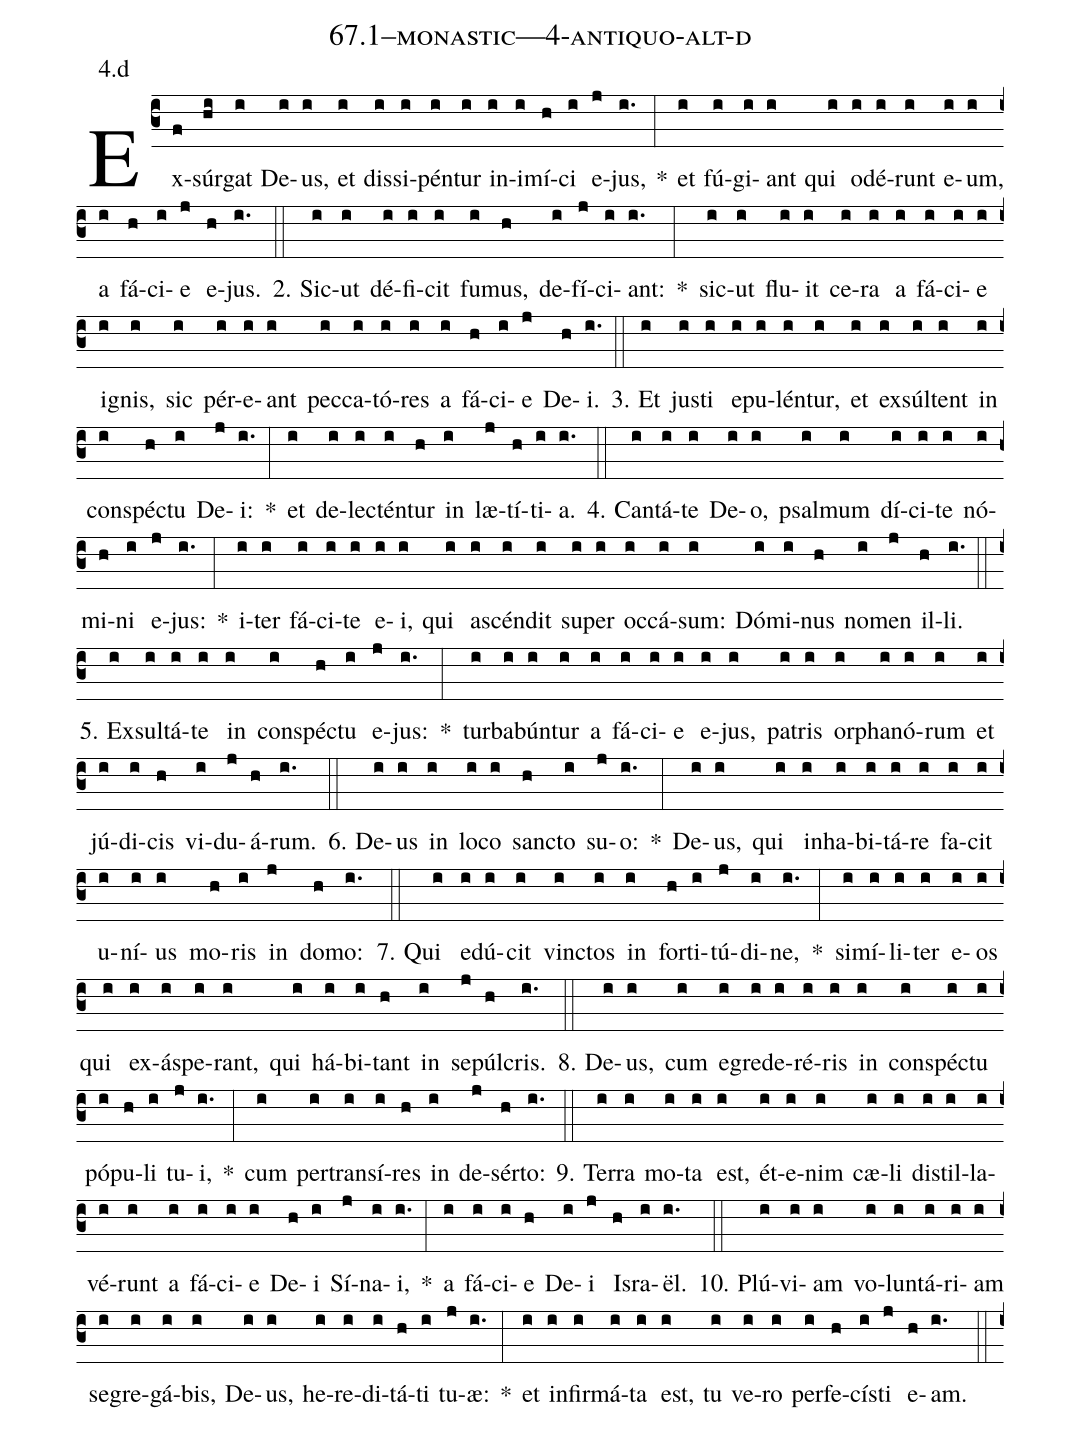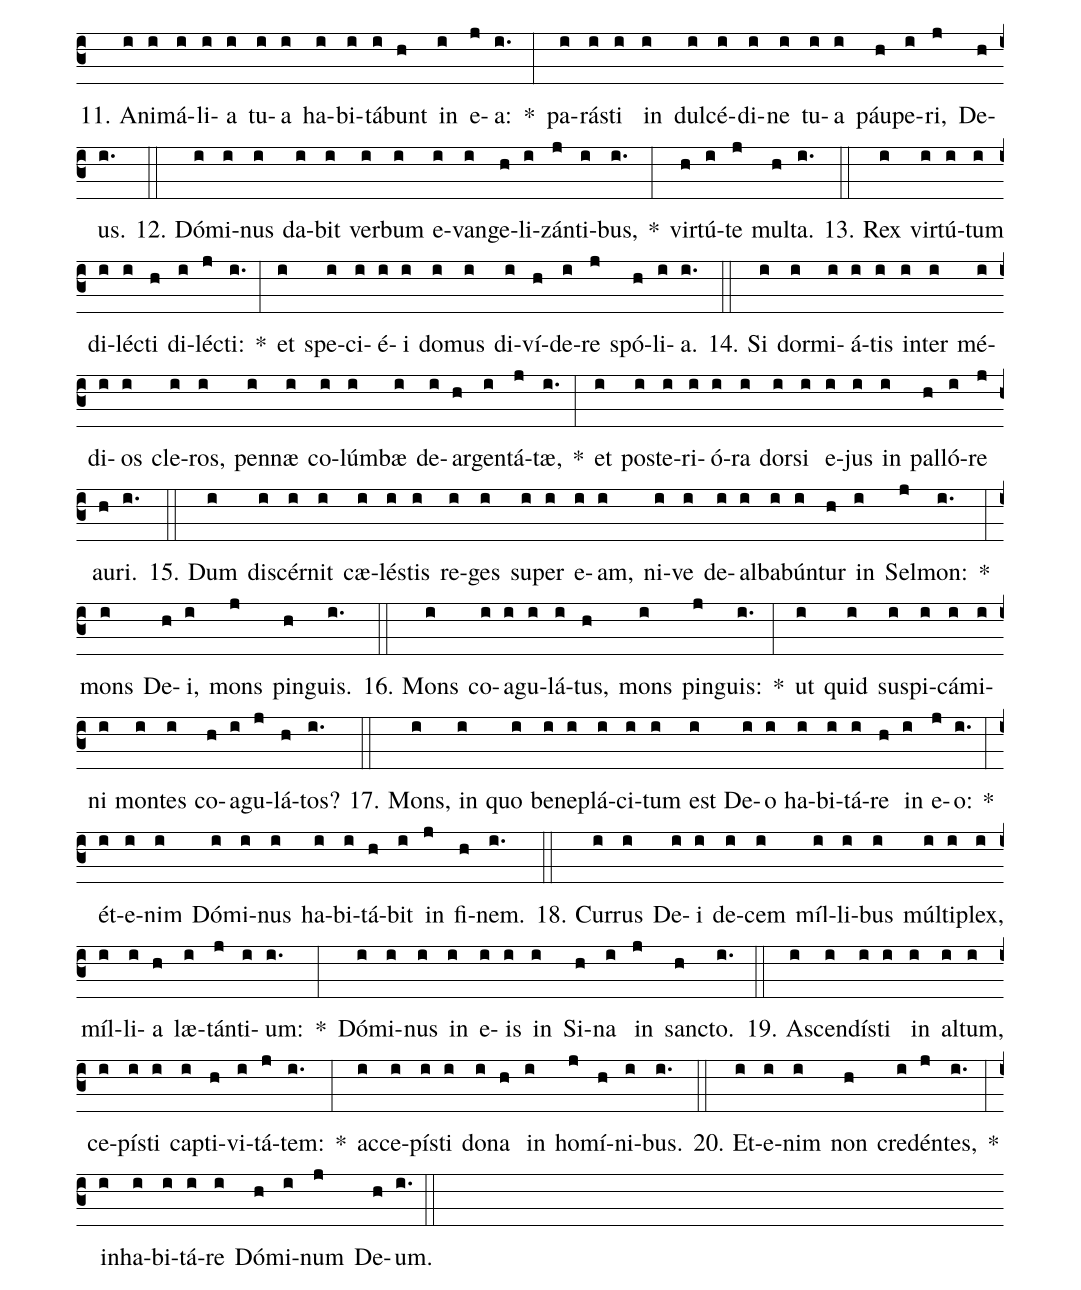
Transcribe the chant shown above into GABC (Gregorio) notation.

name: 67.1--monastic---4-antiquo-alt-d;
annotation: 4.d;
%%
(c3)Ex(f)súr(hi)gat(i) De(i)us,(i) et(i) dis(i)si(i)pén(i)tur(i) in(i)i(i)mí(h)ci(i) e(j)jus,(i.) *(:) et(i) fú(i)gi(i)ant(i) qui(i) o(i)dé(i)runt(i) e(i)um,(i) a(i) fá(h)ci(i)e(j) e(h)jus.(i.) (::)
2. Sic(i)ut(i) dé(i)fi(i)cit(i) fu(i)mus,(h) de(i)fí(j)ci(i)ant:(i.) *(:) sic(i)ut(i) flu(i)it(i) ce(i)ra(i) a(i) fá(i)ci(i)e(i) i(i)gnis,(i) sic(i) pér(i)e(i)ant(i) pec(i)ca(i)tó(i)res(i) a(i) fá(h)ci(i)e(j) De(h)i.(i.) (::)
3. Et(i) jus(i)ti(i) e(i)pu(i)lén(i)tur,(i) et(i) ex(i)súl(i)tent(i) in(i) con(i)spéc(h)tu(i) De(j)i:(i.) *(:) et(i) de(i)lec(i)tén(i)tur(h) in(i) læ(j)tí(h)ti(i)a.(i.) (::)
4. Can(i)tá(i)te(i) De(i)o,(i) psal(i)mum(i) dí(i)ci(i)te(i) nó(i)mi(h)ni(i) e(j)jus:(i.) *(:) i(i)ter(i) fá(i)ci(i)te(i) e(i)i,(i) qui(i) a(i)scén(i)dit(i) su(i)per(i) oc(i)cá(i)sum:(i) Dó(i)mi(i)nus(h) no(i)men(j) il(h)li.(i.) (::)
5. Ex(i)sul(i)tá(i)te(i) in(i) con(i)spéc(h)tu(i) e(j)jus:(i.) *(:) tur(i)ba(i)bún(i)tur(i) a(i) fá(i)ci(i)e(i) e(i)jus,(i) pa(i)tris(i) or(i)pha(i)nó(i)rum(i) et(i) jú(i)di(i)cis(h) vi(i)du(j)á(h)rum.(i.) (::)
6. De(i)us(i) in(i) lo(i)co(i) sanc(h)to(i) su(j)o:(i.) *(:) De(i)us,(i) qui(i) in(i)ha(i)bi(i)tá(i)re(i) fa(i)cit(i) u(i)ní(i)us(i) mo(h)ris(i) in(j) do(h)mo:(i.) (::)
7. Qui(i) e(i)dú(i)cit(i) vinc(i)tos(i) in(i) for(h)ti(i)tú(j)di(i)ne,(i.) *(:) si(i)mí(i)li(i)ter(i) e(i)os(i) qui(i) ex(i)ás(i)pe(i)rant,(i) qui(i) há(i)bi(i)tant(h) in(i) se(j)púl(h)cris.(i.) (::)
8. De(i)us,(i) cum(i) e(i)gre(i)de(i)ré(i)ris(i) in(i) con(i)spéc(i)tu(i) pó(i)pu(h)li(i) tu(j)i,(i.) *(:) cum(i) per(i)trans(i)í(i)res(h) in(i) de(j)sér(h)to:(i.) (::)
9. Ter(i)ra(i) mo(i)ta(i) est,(i) ét(i)e(i)nim(i) cæ(i)li(i) di(i)stil(i)la(i)vé(i)runt(i) a(i) fá(i)ci(i)e(i) De(h)i(i) Sí(j)na(i)i,(i.) *(:) a(i) fá(i)ci(i)e(h) De(i)i(j) Is(h)ra(i)ël.(i.) (::)
10. Plú(i)vi(i)am(i) vo(i)lun(i)tá(i)ri(i)am(i) se(i)gre(i)gá(i)bis,(i) De(i)us,(i) he(i)re(i)di(i)tá(h)ti(i) tu(j)æ:(i.) *(:) et(i) in(i)fir(i)má(i)ta(i) est,(i) tu(i) ve(i)ro(i) per(i)fe(h)cís(i)ti(j) e(h)am.(i.) (::)
11. A(i)ni(i)má(i)li(i)a(i) tu(i)a(i) ha(i)bi(i)tá(i)bunt(h) in(i) e(j)a:(i.) *(:) pa(i)rás(i)ti(i) in(i) dul(i)cé(i)di(i)ne(i) tu(i)a(i) páu(h)pe(i)ri,(j) De(h)us.(i.) (::)
12. Dó(i)mi(i)nus(i) da(i)bit(i) ver(i)bum(i) e(i)van(i)ge(h)li(i)zán(j)ti(i)bus,(i.) *(:) vir(h)tú(i)te(j) mul(h)ta.(i.) (::)
13. Rex(i) vir(i)tú(i)tum(i) di(i)léc(i)ti(h) di(i)léc(j)ti:(i.) *(:) et(i) spe(i)ci(i)é(i)i(i) do(i)mus(i) di(i)ví(h)de(i)re(j) spó(h)li(i)a.(i.) (::)
14. Si(i) dor(i)mi(i)á(i)tis(i) in(i)ter(i) mé(i)di(i)os(i) cle(i)ros,(i) pen(i)næ(i) co(i)lúm(i)bæ(i) de(i)ar(h)gen(i)tá(j)tæ,(i.) *(:) et(i) post(i)e(i)ri(i)ó(i)ra(i) dor(i)si(i) e(i)jus(i) in(i) pal(h)ló(i)re(j) au(h)ri.(i.) (::)
15. Dum(i) di(i)scér(i)nit(i) cæ(i)lés(i)tis(i) re(i)ges(i) su(i)per(i) e(i)am,(i) ni(i)ve(i) de(i)al(i)ba(i)bún(i)tur(h) in(i) Sel(j)mon:(i.) *(:) mons(i) De(h)i,(i) mons(j) pin(h)guis.(i.) (::)
16. Mons(i) co(i)a(i)gu(i)lá(i)tus,(h) mons(i) pin(j)guis:(i.) *(:) ut(i) quid(i) su(i)spi(i)cá(i)mi(i)ni(i) mon(i)tes(i) co(h)a(i)gu(j)lá(h)tos?(i.) (::)
17. Mons,(i) in(i) quo(i) be(i)ne(i)plá(i)ci(i)tum(i) est(i) De(i)o(i) ha(i)bi(i)tá(i)re(h) in(i) e(j)o:(i.) *(:) ét(i)e(i)nim(i) Dó(i)mi(i)nus(i) ha(i)bi(i)tá(h)bit(i) in(j) fi(h)nem.(i.) (::)
18. Cur(i)rus(i) De(i)i(i) de(i)cem(i) míl(i)li(i)bus(i) múl(i)ti(i)plex,(i) míl(i)li(i)a(h) læ(i)tán(j)ti(i)um:(i.) *(:) Dó(i)mi(i)nus(i) in(i) e(i)is(i) in(i) Si(h)na(i) in(j) sanc(h)to.(i.) (::)
19. A(i)scen(i)dís(i)ti(i) in(i) al(i)tum,(i) ce(i)pís(i)ti(i) cap(i)ti(h)vi(i)tá(j)tem:(i.) *(:) ac(i)ce(i)pís(i)ti(i) do(i)na(h) in(i) ho(j)mí(h)ni(i)bus.(i.) (::)
20. Et(i)e(i)nim(i) non(h) cre(i)dén(j)tes,(i.) *(:) in(i)ha(i)bi(i)tá(i)re(i) Dó(h)mi(i)num(j) De(h)um.(i.) (::)
